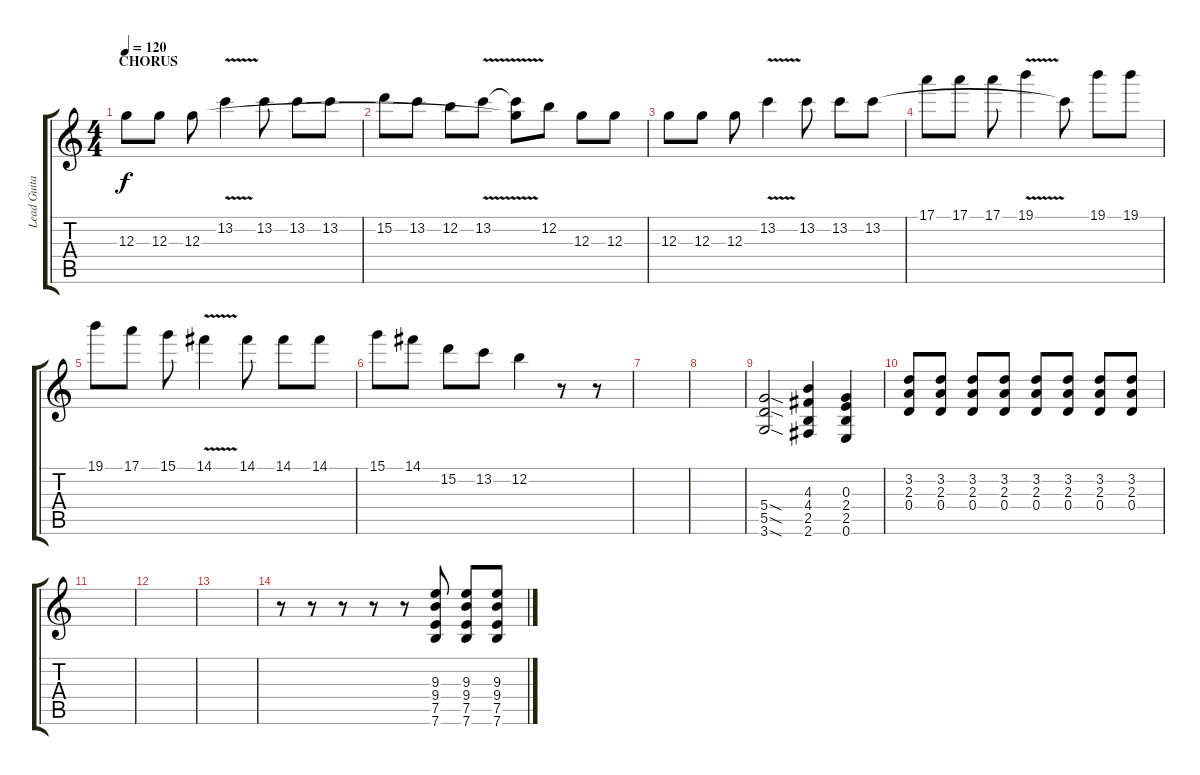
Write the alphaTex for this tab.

\track ("Lead Guitar" "Lead Guita") {instrument distortionguitar bank 1}
\staff {score tabs}
\tuning (E4 B3 G3 D3 A2 E2) {hide}
\ts (4 4)
\section ("" "CHORUS")
\tempo 120
\clef g2
\ks c
12.3.8{dy f} 12.3.8 12.3.8 13.2{v}.4 13.2.8 13.2.8 13.2.8 |
15.2.8 13.2.8 12.2.8 13.2{v}.8 (13.2{t} 12.3{t}).8 12.2.8 12.3.8 12.3.8 |
12.3.8 12.3.8 12.3.8 13.2{v}.4 13.2.8 13.2.8 13.2.8 |
17.1.8 17.1.8 17.1.8 19.1{v}.4 13.2{t}.8 19.1.8 19.1.8 |
19.1.8 17.1.8 15.1.8 14.1{v}.4 14.1.8 14.1.8 14.1.8 |
15.1.8 14.1.8 15.2.8 13.2.8 12.2.4 r.8 r.8 |
|
|
(5.4{sod} 5.5{sod} 3.6{sod}).2 (4.3 4.4 2.5 2.6).4 (0.3 2.4 2.5 0.6).4 |
(3.2 2.3 0.4).8 (3.2 2.3 0.4).8 (3.2 2.3 0.4).8 (3.2 2.3 0.4).8 (3.2 2.3 0.4).8 (3.2 2.3 0.4).8 (3.2 2.3 0.4).8 (3.2 2.3 0.4).8 |
|
|
|
r.8 r.8 r.8 r.8 r.8 (9.3 9.4 7.5 7.6).8 (9.3 9.4 7.5 7.6).8 (9.3 9.4 7.5 7.6).8
